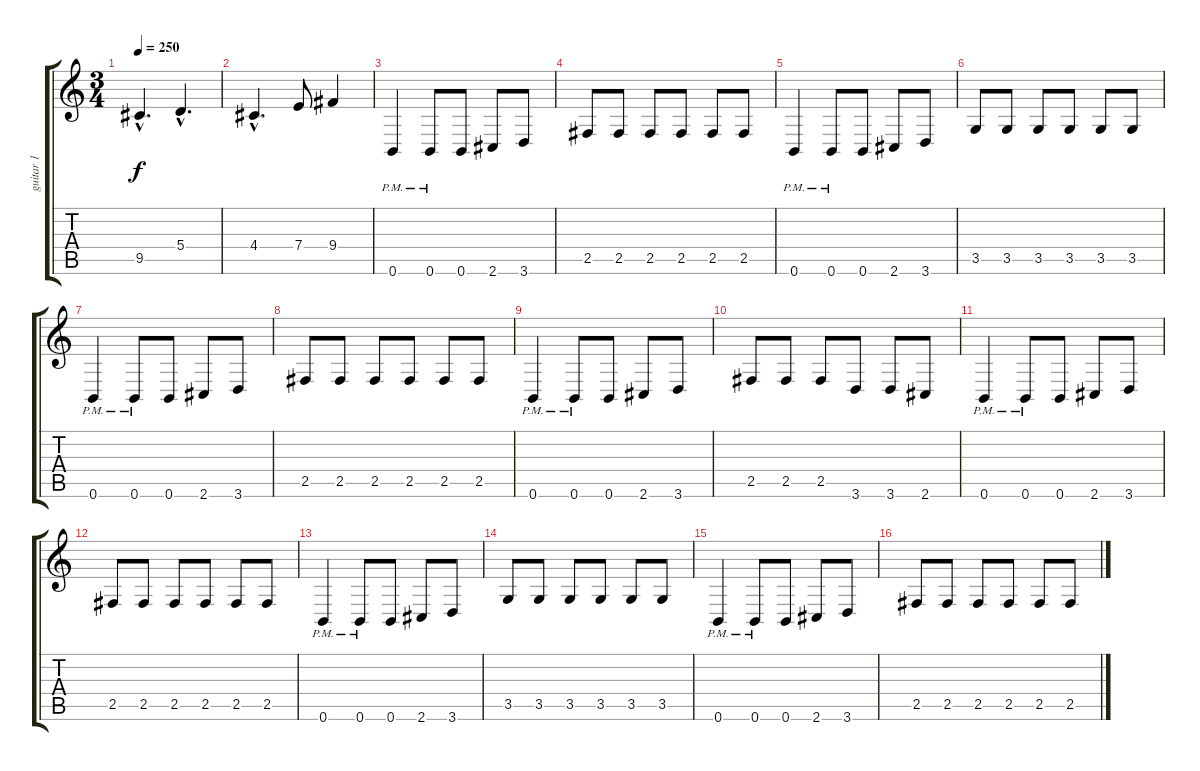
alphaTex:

\track ("guitar 1" "guitar 1") {instrument distortionguitar}
\staff {score tabs}
\tuning (B3 Gb3 D3 A2 E2 B1) {hide}
\ts (3 4)
\tempo 250
\clef g2
\ks c
9.5{hac}.4{d dy f} 5.4{hac}.4{d} |
4.4{hac}.4{d} 7.4.8 9.4.4 |
0.6{pm}.4 0.6{pm}.8 0.6.8 2.6.8 3.6.8 |
2.5.8 2.5.8 2.5.8 2.5.8 2.5.8 2.5.8 |
0.6{pm}.4 0.6{pm}.8 0.6.8 2.6.8 3.6.8 |
3.5.8 3.5.8 3.5.8 3.5.8 3.5.8 3.5.8 |
0.6{pm}.4 0.6{pm}.8 0.6.8 2.6.8 3.6.8 |
2.5.8 2.5.8 2.5.8 2.5.8 2.5.8 2.5.8 |
0.6{pm}.4 0.6{pm}.8 0.6.8 2.6.8 3.6.8 |
2.5.8 2.5.8 2.5.8 3.6.8 3.6.8 2.6.8 |
0.6{pm}.4 0.6{pm}.8 0.6.8 2.6.8 3.6.8 |
2.5.8 2.5.8 2.5.8 2.5.8 2.5.8 2.5.8 |
0.6{pm}.4 0.6{pm}.8 0.6.8 2.6.8 3.6.8 |
3.5.8 3.5.8 3.5.8 3.5.8 3.5.8 3.5.8 |
0.6{pm}.4 0.6{pm}.8 0.6.8 2.6.8 3.6.8 |
2.5.8 2.5.8 2.5.8 2.5.8 2.5.8 2.5.8
